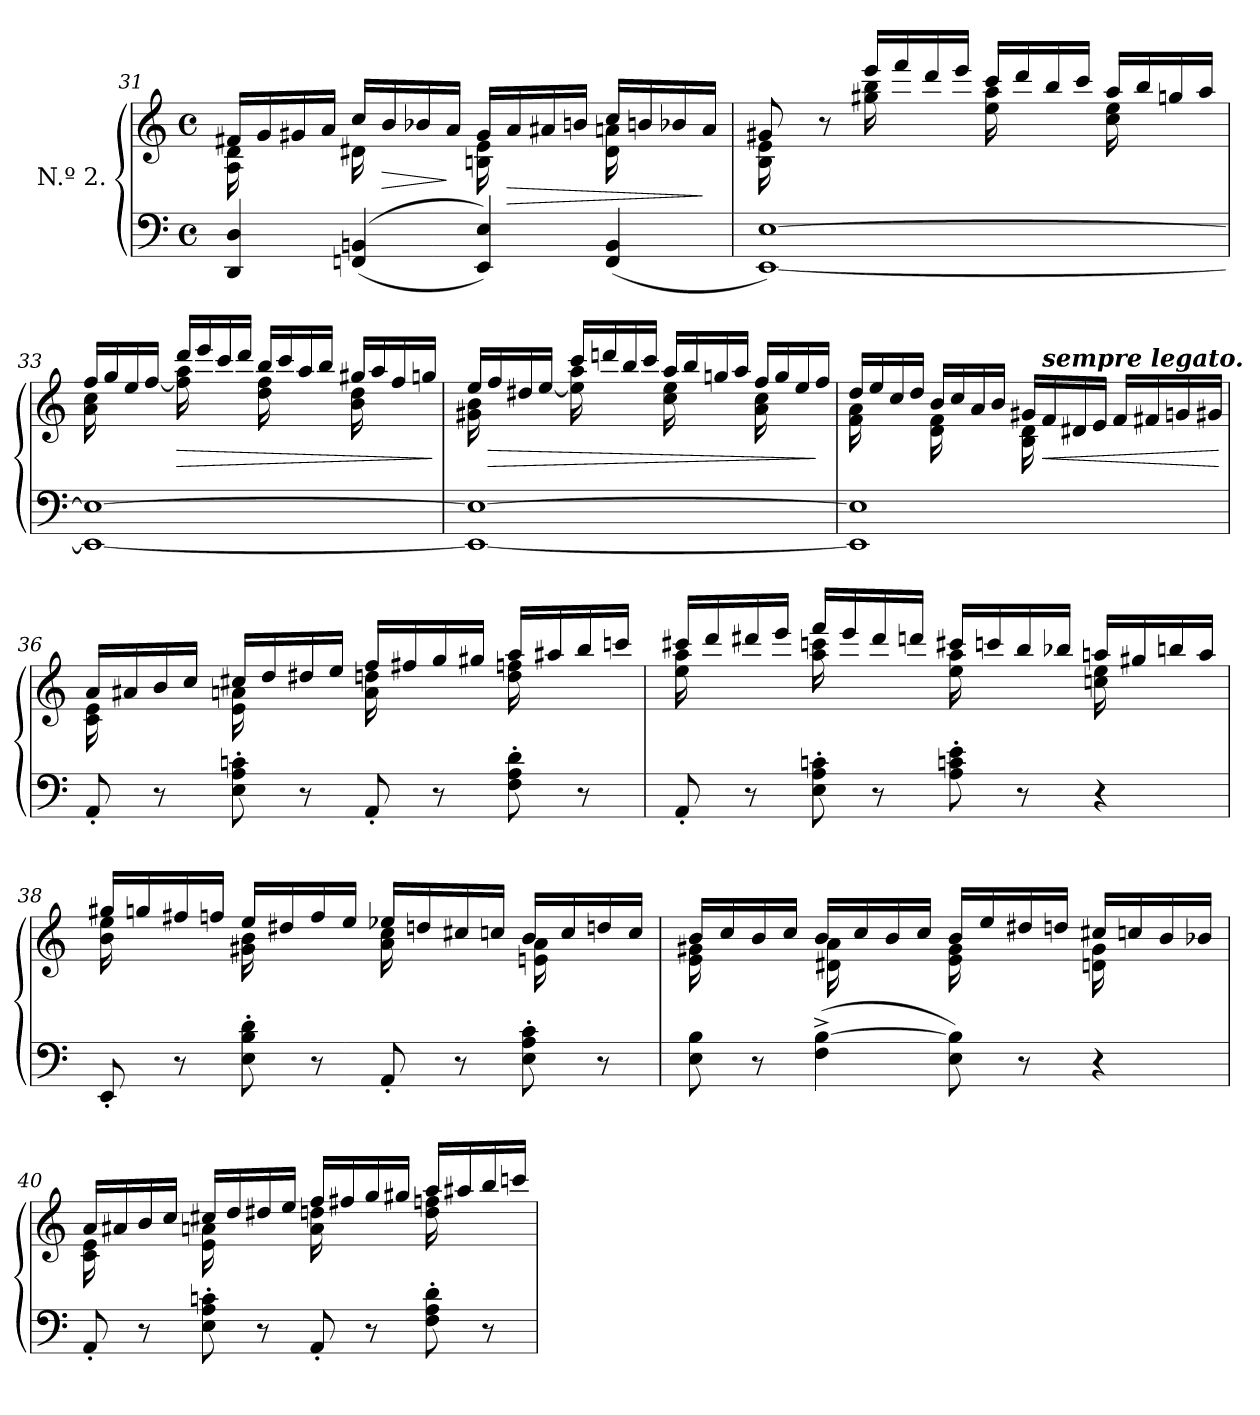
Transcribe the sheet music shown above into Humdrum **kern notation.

**kern	**kern	**dynam
*part1	*part1	*part1
*staff2	*staff1	*staff1/2
*I" N.º 2.	*	*
*clefF4	*clefG2	*
*k[]	*k[]	*
*a:	*a:	*
*M4/4	*M4/4	*
*met(c)	*met(c)	*
=31	=31	=31
*	*^	*
4DD 4D	16f#XLL	16A 16d	.
.	16g	8.rAyy	.
.	16g#X	.	.
.	16aJJ	.	.
(<(>4FFn 4BBn	16ccLL	16d#X	.
.	16b	8.rAyy	>
.	16b-X	.	.
.	16aJJ	.	]
4EE 4E))	16g#LL	16Bn 16e	.
.	16a	8.rAyy	>
.	16a#X	.	.
.	16bnJJ	.	.
(<4FF 4BB	16ccLL	16d# 16an	.
.	16bn	8.rAyy	.
.	16b-X	.	.
.	16aJJ	.	]
=32	=32	=32	=32
[1EE [<1E)	8g#X	16B 16e	.
.	.	8.rAyy	.
.	8r	.	.
.	16eeeLL	16gg#X 16bb	.
.	16fff	8.rcyy	.
.	16ddd	.	.
.	16eeeJJ	.	.
.	16cccLL	16ee 16aa	.
.	16ddd	8.reyy	.
.	16bb	.	.
.	16cccJJ	.	.
.	16aaLL	16cc 16ee	.
.	16bb	8.reyy	.
.	16ggn	.	.
.	16aaJJ	.	.
=33	=33	=33	=33
1EE_ 1E_<	16ffLL	16a 16cc	.
.	16gg	8.reyy	.
.	16ee	.	.
.	[16ffJJ	.	.
.	16dddLL	16ff] 16aa	>
.	16eee	8.ryy	.
.	16ccc	.	.
.	16dddJJ	.	.
.	16bbLL	16dd 16ff	.
.	16ccc	8.rgyy	.
.	16aa	.	.
.	16bbJJ	.	.
.	16gg#XLL	16b 16dd	.
.	16aa	8.ryy	.
.	16ff	.	.
.	16ggnJJ	.	.
*	*v	*v	*
.	.	]
=34	=34	=34
*	*^	*
1EE_ 1E_	16eeLL	16g#X 16b	.
.	16ff	8.reyy	>
.	16dd#X	.	.
.	[16eeJJ	.	.
.	16cccLL	16ee] 16aa	.
.	16dddn	8.ryy	.
.	16bb	.	.
.	16cccJJ	.	.
.	16aaLL	16cc 16ee	.
.	16bb	8.rgyy	.
.	16ggn	.	.
.	16aaJJ	.	.
.	16ffLL	16a 16cc	.
.	16gg	8.rgyy	.
.	16ee	.	.
.	16ffJJ	.	]
=35	=35	=35	=35
1EE] 1E]	16ddLL	16f 16a	.
.	16ee	8.reyy	.
.	16cc	.	.
.	16ddJJ	.	.
.	16bLL	16d 16f	.
.	16cc	8.rcyy	.
.	16a	.	.
.	16bJJ	.	.
.	16g#XLL	16B 16d	.
!	!LO:TX:a:Bi:t=sempre legato.	!	!
.	16f	8.rFyy	<
.	16d#X	.	.
.	16eJJ	.	.
.	16fLL	4rFyy	.
.	16f#X	.	.
.	16gn	.	.
.	16g#XJJ	.	.
*	*v	*v	*
.	.	[
=36	=36	=36
*	*^	*
8AA'<	16aLL	16c 16e	.
.	16a#X	8.rAyy	.
8r	16b	.	.
.	16ccJJ	.	.
8E'> 8A'> 8cn'>	16cc#XLL	16e 16an	.
.	16dd	8.rcyy	.
8r	16dd#X	.	.
.	16eeJJ	.	.
8AA'<	16ffLL	16a 16ddn	.
.	16ff#X	8.ryy	.
8r	16gg	.	.
.	16gg#XJJ	.	.
8F'> 8A'> 8d'>	16aaLL	16dd 16ffn	.
.	16aa#X	8.reyy	.
8r	16bb	.	.
.	16cccnJJ	.	.
=37	=37	=37	=37
8AA'<	16ccc#XLL	16ee 16aa	.
.	16ddd	8.rgyy	.
8r	16ddd#X	.	.
.	16eeeJJ	.	.
8E'> 8A'> 8cn'>	16fffLL	16aa 16cccn	.
.	16eee	8.rddyy	.
8r	16ddd#	.	.
.	16dddnJJ	.	.
8A'> 8cn'> 8e'>	16ccc#XLL	16ee 16aa	.
.	16cccn	8.ryy	.
8r	16bb	.	.
.	16bb-XJJ	.	.
4r	16aanLL	16ccn 16ee	.
.	16gg#X	8.rgyy	.
.	16bbn	.	.
.	16aaJJ	.	.
=38	=38	=38	=38
8EE'<	16gg#XLL	16b 16ee	.
.	16ggn	8.ryy	.
8r	16ff#X	.	.
.	16ffnJJ	.	.
8E'> 8B'> 8d'>	16eeLL	16g#X 16b	.
.	16dd#X	8.ryy	.
8r	16ff	.	.
.	16eeJJ	.	.
8AA'<	16ee-XLL	16a 16cc	.
.	16ddn	8.reyy	.
8r	16cc#X	.	.
.	16ccnJJ	.	.
8E'> 8A'> 8c'>	16bLL	16en 16a	.
.	16cc	8.reyy	.
8r	16ddn	.	.
.	16ccJJ	.	.
=39	=39	=39	=39
8E 8B	16bLL	16e 16g#X	.
.	16cc	8.rAyy	.
8r	16b	.	.
.	16ccJJ	.	.
(<4F^> [4B^>	16bLL	16d#X 16a	.
.	16cc	8.rcyy	.
.	16b	.	.
.	16ccJJ	.	.
8E 8B])	16bLL	16e 16g#	.
.	16ee	8.reyy	.
8r	16dd#X	.	.
.	16ddnJJ	.	.
4r	16cc#XLL	16dn 16g#	.
.	16ccn	8.reyy	.
.	16b	.	.
.	16b-XJJ	.	.
=40	=40	=40	=40
8AA'<	16aLL	16c 16e	.
.	16a#X	8.rcyy	.
8r	16b	.	.
.	16ccJJ	.	.
8E'> 8A'> 8cn'>	16cc#XLL	16e 16an	.
.	16dd	8.rcyy	.
8r	16dd#X	.	.
.	16eeJJ	.	.
8AA'<	16ffLL	16a 16ddn	.
.	16ff#X	8.reyy	.
8r	16gg	.	.
.	16gg#XJJ	.	.
8F'> 8A'> 8d'>	16aaLL	16dd 16ffn	.
.	16aa#X	8.ryy	.
8r	16bb	.	.
.	16cccnJJ	.	.
*	*v	*v	*
=	=	=
*-	*-	*-
